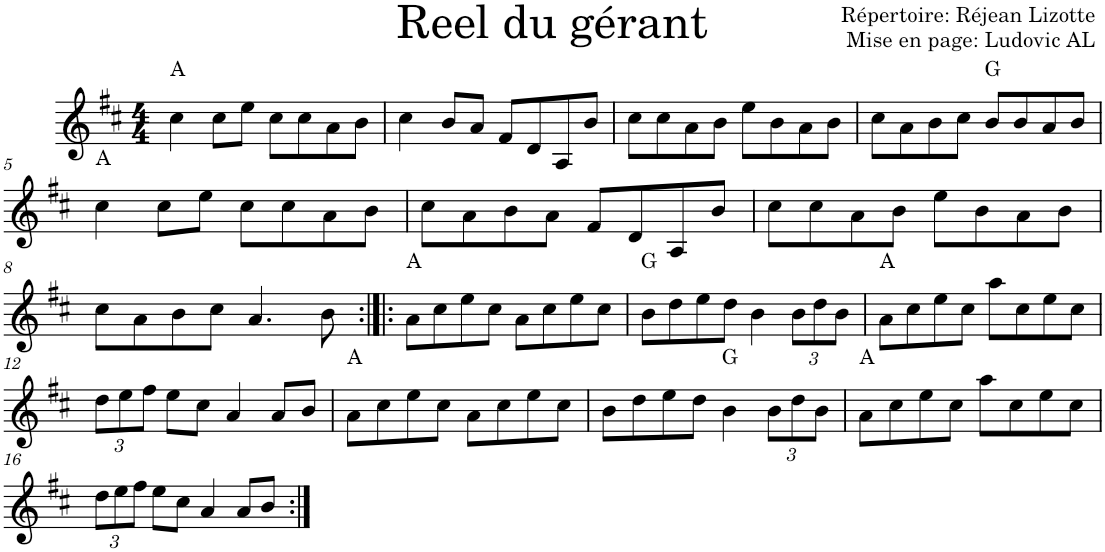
**kern	**harte
*part1	*part1
*staff1	*
*I"Violon	*
*I'Vln.	*
*clefG2	*
*k[f#c#]	*
*M4/4	*
=1	=1
4cc#\	A:maj
8cc#\L	.
8ee\J	.
8cc#\L	.
8cc#\	.
8a\	.
8b\J	.
=2	=2
4cc#\	.
8b/L	.
8a/J	.
8f#/L	.
8d/	.
8A/	.
8b/J	.
=3	=3
8cc#\L	.
8cc#\	.
8a\	.
8b\J	.
8ee\L	.
8b\	.
8a\	.
8b\J	.
=4	=4
8cc#\L	.
8a\	.
8b\	.
8cc#\J	.
8b/L	G:maj
8b/	.
8a/	.
8b/J	.
!!LO:LB:g=z
=5	=5
4cc#\	A:maj
8cc#\L	.
8ee\J	.
8cc#\L	.
8cc#\	.
8a\	.
8b\J	.
=6	=6
8cc#\L	.
8a\	.
8b\	.
8a\J	.
8f#/L	.
8d/	.
8A/	.
8b/J	.
=7	=7
8cc#\L	.
8cc#\	.
8a\	.
8b\J	.
8ee\L	.
8b\	.
8a\	.
8b\J	.
!!LO:LB:g=z
=8	=8
8cc#\L	.
8a\	.
8b\	.
8cc#\J	.
4.a/	.
8b\	.
=9:|!|:	=9:|!|:
8a\L	A:maj
8cc#\	.
8ee\	.
8cc#\J	.
8a\L	.
8cc#\	.
8ee\	.
8cc#\J	.
=10	=10
8b\L	G:maj
8dd\	.
8ee\	.
8dd\J	.
4b\	.
*Xbrackettup	*
12b\L	.
12dd\	.
12b\J	.
=11	=11
8a\L	A:maj
8cc#\	.
8ee\	.
8cc#\J	.
8aa\L	.
8cc#\	.
8ee\	.
8cc#\J	.
!!LO:LB:g=z
=12	=12
12dd\L	.
12ee\	.
12ff#\J	.
8ee\L	.
8cc#\J	.
4a/	.
8a/L	.
8b/J	.
=13	=13
8a\L	A:maj
8cc#\	.
8ee\	.
8cc#\J	.
8a\L	.
8cc#\	.
8ee\	.
8cc#\J	.
=14	=14
8b\L	.
8dd\	.
8ee\	.
8dd\J	.
4b\	G:maj
12b\L	.
12dd\	.
12b\J	.
=15	=15
8a\L	A:maj
8cc#\	.
8ee\	.
8cc#\J	.
8aa\L	.
8cc#\	.
8ee\	.
8cc#\J	.
!!LO:LB:g=z
=16	=16
12dd\L	.
12ee\	.
12ff#\J	.
8ee\L	.
8cc#\J	.
4a/	.
8a/L	.
8b/J	.
=:|!	=:|!
*-	*-
